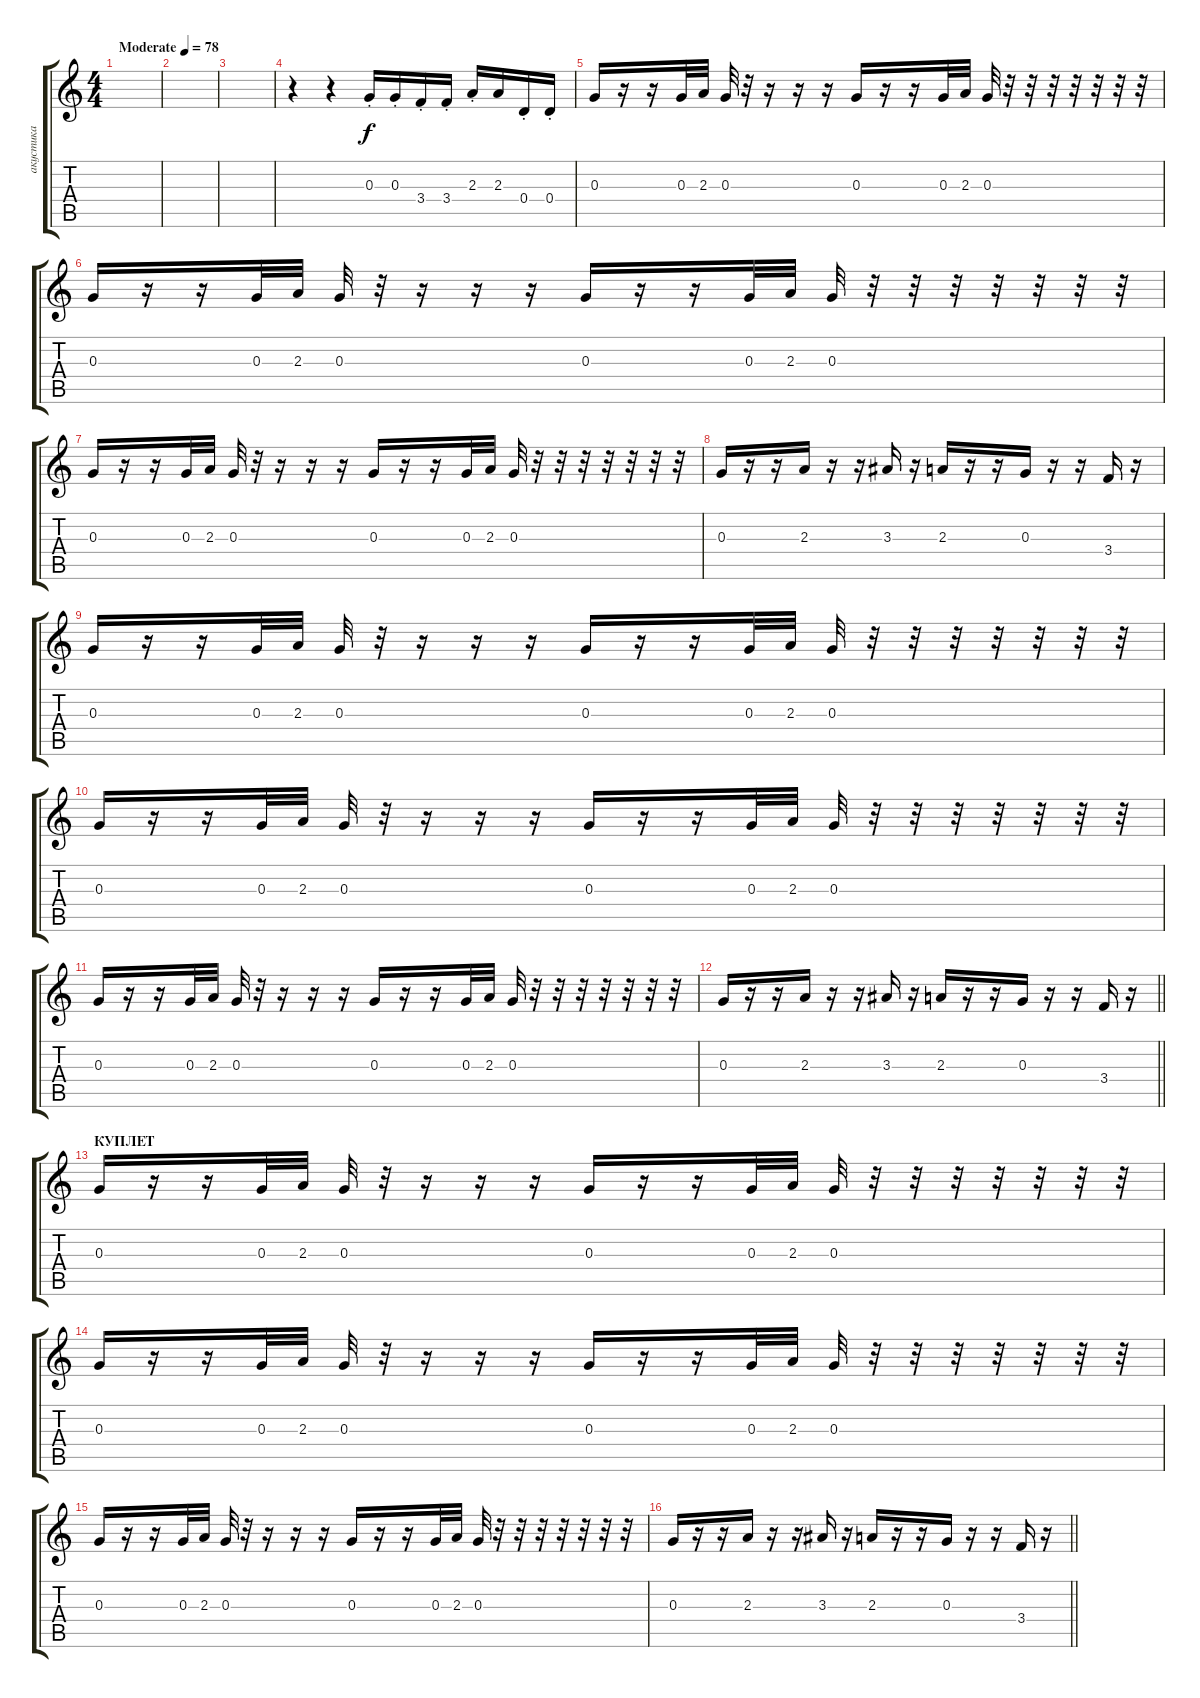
\track ("акустика" "акустика") {instrument acousticguitarsteel}
\staff {score tabs}
\tuning (E4 B3 G3 D3 A2 E2) {hide}
\ts (4 4)
\tempo (78 "Moderate")
\clef g2
\ks c
|
|
|
r.4 r.4 0.3{st}.16 0.3{st}.16 3.4{st}.16 3.4{st}.16 2.3{st}.16 2.3.16 0.4{st}.16 0.4{st}.16 |
0.3.16 r.16 r.16 0.3.32 2.3.32 0.3.32 r.32 r.16 r.16 r.16 0.3.16 r.16 r.16 0.3.32 2.3.32 0.3.32 r.32 r.32 r.32 r.32 r.32 r.32 r.32 |
0.3.16 r.16 r.16 0.3.32 2.3.32 0.3.32 r.32 r.16 r.16 r.16 0.3.16 r.16 r.16 0.3.32 2.3.32 0.3.32 r.32 r.32 r.32 r.32 r.32 r.32 r.32 |
0.3.16 r.16 r.16 0.3.32 2.3.32 0.3.32 r.32 r.16 r.16 r.16 0.3.16 r.16 r.16 0.3.32 2.3.32 0.3.32 r.32 r.32 r.32 r.32 r.32 r.32 r.32 |
0.3.16 r.16 r.16 2.3.16 r.16 r.16 3.3.16 r.16 2.3.16 r.16 r.16 0.3.16 r.16 r.16 3.4.16 r.16 |
0.3.16 r.16 r.16 0.3.32 2.3.32 0.3.32 r.32 r.16 r.16 r.16 0.3.16 r.16 r.16 0.3.32 2.3.32 0.3.32 r.32 r.32 r.32 r.32 r.32 r.32 r.32 |
0.3.16 r.16 r.16 0.3.32 2.3.32 0.3.32 r.32 r.16 r.16 r.16 0.3.16 r.16 r.16 0.3.32 2.3.32 0.3.32 r.32 r.32 r.32 r.32 r.32 r.32 r.32 |
0.3.16 r.16 r.16 0.3.32 2.3.32 0.3.32 r.32 r.16 r.16 r.16 0.3.16 r.16 r.16 0.3.32 2.3.32 0.3.32 r.32 r.32 r.32 r.32 r.32 r.32 r.32 |
\barLineRight lightlight
0.3.16 r.16 r.16 2.3.16 r.16 r.16 3.3.16 r.16 2.3.16 r.16 r.16 0.3.16 r.16 r.16 3.4.16 r.16 |
\section ("" "КУПЛЕТ")
0.3.16 r.16 r.16 0.3.32 2.3.32 0.3.32 r.32 r.16 r.16 r.16 0.3.16 r.16 r.16 0.3.32 2.3.32 0.3.32 r.32 r.32 r.32 r.32 r.32 r.32 r.32 |
0.3.16 r.16 r.16 0.3.32 2.3.32 0.3.32 r.32 r.16 r.16 r.16 0.3.16 r.16 r.16 0.3.32 2.3.32 0.3.32 r.32 r.32 r.32 r.32 r.32 r.32 r.32 |
0.3.16 r.16 r.16 0.3.32 2.3.32 0.3.32 r.32 r.16 r.16 r.16 0.3.16 r.16 r.16 0.3.32 2.3.32 0.3.32 r.32 r.32 r.32 r.32 r.32 r.32 r.32 |
\barLineRight lightlight
0.3.16 r.16 r.16 2.3.16 r.16 r.16 3.3.16 r.16 2.3.16 r.16 r.16 0.3.16 r.16 r.16 3.4.16 r.16
